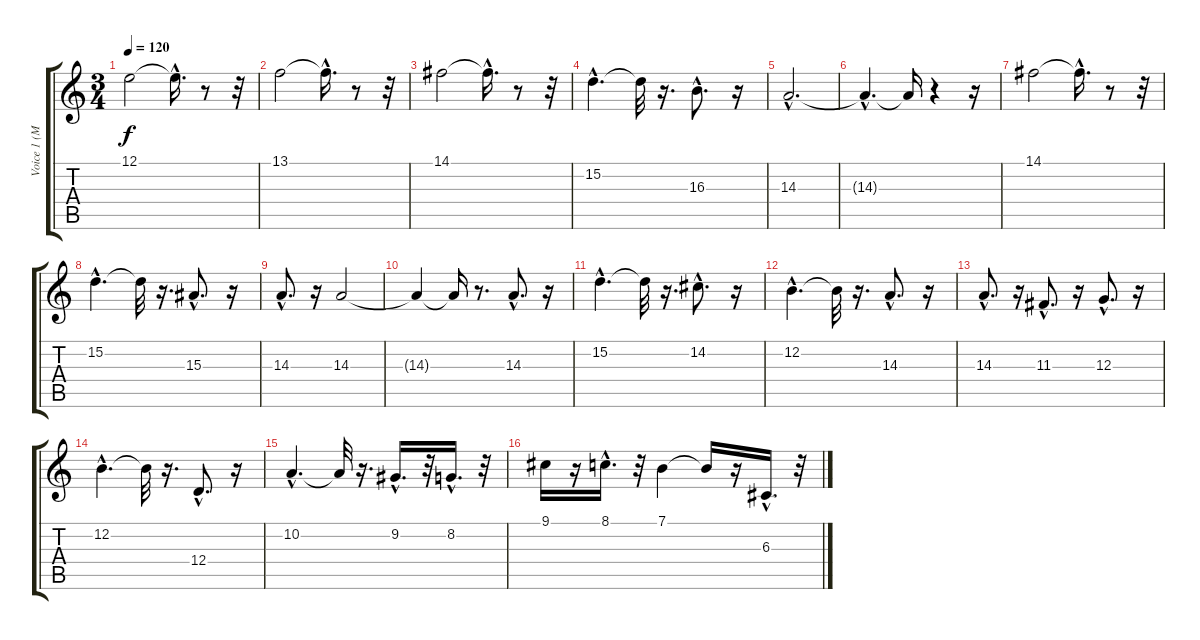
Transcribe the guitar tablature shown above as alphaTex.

\track ("Voice 1 (Melody)" "Voice 1 (M") {instrument voiceoohs}
\staff {score tabs}
\tuning (E4 B3 G3 D3 A2 E2) {hide}
\ts (3 4)
\tempo 120
\clef g2
\ks c
12.1.2{dy f} 12.1{hac t}.16{d} r.8 r.32 |
13.1.2 13.1{hac t}.16{d} r.8 r.32 |
14.1.2 14.1{hac t}.16{d} r.8 r.32 |
15.2{hac}.4{d} 15.2{t}.32 r.16{d} 16.3{hac}.8{d} r.16 |
14.3{hac}.2{d} |
14.3{hac t}.4{d} 14.3{t}.16 r.4 r.16 |
14.1.2 14.1{hac t}.16{d} r.8 r.32 |
15.2{hac}.4{d} 15.2{t}.32 r.16{d} 15.3{hac}.8{d} r.16 |
14.3{hac}.8{d} r.16 14.3.2 |
14.3{t}.4 14.3{t}.16 r.8{d} 14.3{hac}.8{d} r.16 |
15.2{hac}.4{d} 15.2{t}.32 r.16{d} 14.2{hac}.8{d} r.16 |
12.2{hac}.4{d} 12.2{t}.32 r.16{d} 14.3{hac}.8{d} r.16 |
14.3{hac}.8{d} r.16 11.3{hac}.8{d} r.16 12.3{hac}.8{d} r.16 |
12.2{hac}.4{d} 12.2{t}.32 r.16{d} 12.4{hac}.8{d} r.16 |
10.2{hac}.4{d} 10.2{t}.32 r.16{d} 9.2{hac}.16{d} r.32 8.2{hac}.16{d} r.32 |
9.1.16 r.16 8.1{hac}.16{d} r.32 7.1.4 7.1{t}.16 r.16 6.3{hac}.16{d} r.32
